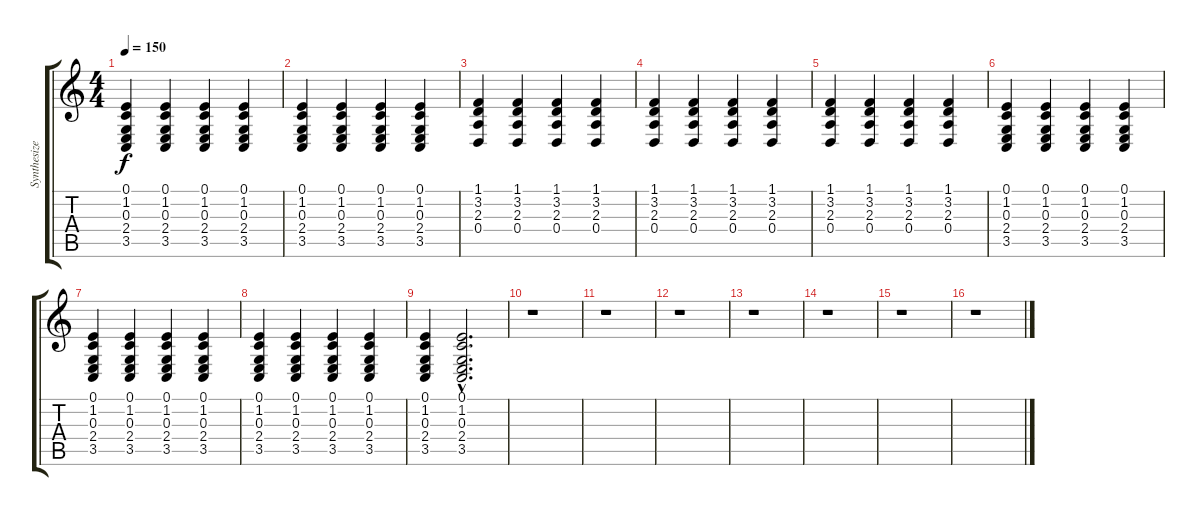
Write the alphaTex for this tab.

\track ("Synthesizer" "Synthesize") {instrument pad3polysynth}
\staff {score tabs}
\tuning (E4 B3 G3 D3 A2 E2) {hide}
\ts (4 4)
\tempo 150
\clef g2
\ks c
(0.1 1.2 0.3 2.4 3.5).4{dy f} (0.1 1.2 0.3 2.4 3.5).4 (0.1 1.2 0.3 2.4 3.5).4 (0.1 1.2 0.3 2.4 3.5).4 |
(0.1 1.2 0.3 2.4 3.5).4 (0.1 1.2 0.3 2.4 3.5).4 (0.1 1.2 0.3 2.4 3.5).4 (0.1 1.2 0.3 2.4 3.5).4 |
(1.1 3.2 2.3 0.4).4 (1.1 3.2 2.3 0.4).4 (1.1 3.2 2.3 0.4).4 (1.1 3.2 2.3 0.4).4 |
(1.1 3.2 2.3 0.4).4 (1.1 3.2 2.3 0.4).4 (1.1 3.2 2.3 0.4).4 (1.1 3.2 2.3 0.4).4 |
(1.1 3.2 2.3 0.4).4 (1.1 3.2 2.3 0.4).4 (1.1 3.2 2.3 0.4).4 (1.1 3.2 2.3 0.4).4 |
(0.1 1.2 0.3 2.4 3.5).4 (0.1 1.2 0.3 2.4 3.5).4 (0.1 1.2 0.3 2.4 3.5).4 (0.1 1.2 0.3 2.4 3.5).4 |
(0.1 1.2 0.3 2.4 3.5).4 (0.1 1.2 0.3 2.4 3.5).4 (0.1 1.2 0.3 2.4 3.5).4 (0.1 1.2 0.3 2.4 3.5).4 |
(0.1 1.2 0.3 2.4 3.5).4 (0.1 1.2 0.3 2.4 3.5).4 (0.1 1.2 0.3 2.4 3.5).4 (0.1 1.2 0.3 2.4 3.5).4 |
(0.1 1.2 0.3 2.4 3.5).4 (0.1{hac} 1.2{hac} 0.3{hac} 2.4{hac} 3.5{hac}).2{d} |
r.1 |
r.1 |
r.1 |
r.1 |
r.1 |
r.1 |
r.1
